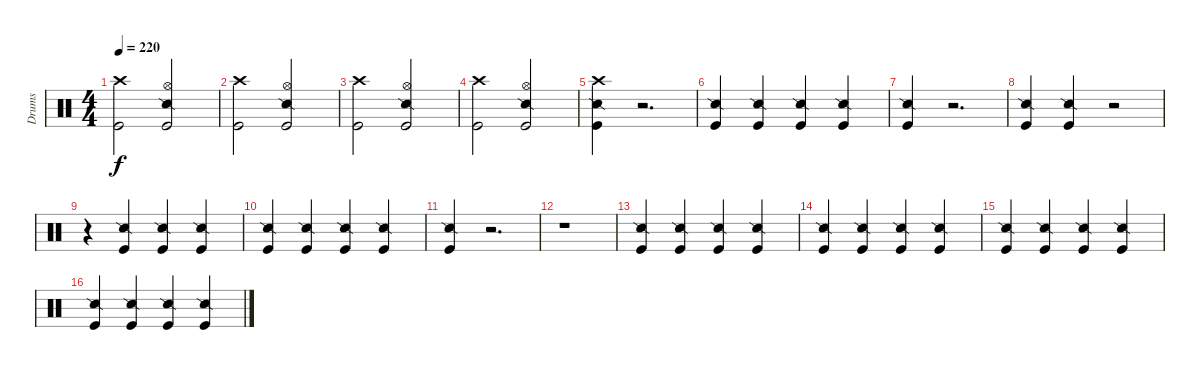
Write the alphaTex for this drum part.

\track ("Drums" "Drums") {instrument percussion}
\staff {score}
\articulation defaults
\ts (4 4)
\tempo 220
\clef neutral
\ks c
("Crash high (hit)" "Kick (hit)").2{dy f} ("Hi-Hat (open)" "Snare (side stick) 2" "Kick (hit)").2 |
("Crash high (hit)" "Kick (hit)").2 ("Hi-Hat (open)" "Snare (side stick) 2" "Kick (hit)").2 |
("Crash high (hit)" "Kick (hit)").2 ("Hi-Hat (open)" "Snare (side stick) 2" "Kick (hit)").2 |
("Crash high (hit)" "Kick (hit)").2 ("Hi-Hat (open)" "Snare (side stick) 2" "Kick (hit)").2 |
("Crash high (hit)" "Snare (side stick) 2" "Kick (hit)").4 r.2{d} |
("Snare (side stick) 2" "Kick (hit)").4 ("Snare (side stick) 2" "Kick (hit)").4 ("Kick (hit)" "Snare (side stick) 2").4 ("Kick (hit)" "Snare (side stick) 2").4 |
("Snare (side stick) 2" "Kick (hit)").4 r.2{d} |
("Snare (side stick) 2" "Kick (hit)").4 ("Snare (side stick) 2" "Kick (hit)").4 r.2 |
r.4 ("Snare (side stick) 2" "Kick (hit)").4 ("Snare (side stick) 2" "Kick (hit)").4 ("Kick (hit)" "Snare (side stick) 2").4 |
("Kick (hit)" "Snare (side stick) 2").4 ("Kick (hit)" "Snare (side stick) 2").4 ("Kick (hit)" "Snare (side stick) 2").4 ("Kick (hit)" "Snare (side stick) 2").4 |
("Kick (hit)" "Snare (side stick) 2").4 r.2{d} |
r.1 |
("Snare (side stick) 2" "Kick (hit)").4 ("Snare (side stick) 2" "Kick (hit)").4 ("Snare (side stick) 2" "Kick (hit)").4 ("Snare (side stick) 2" "Kick (hit)").4 |
("Snare (side stick) 2" "Kick (hit)").4 ("Snare (side stick) 2" "Kick (hit)").4 ("Snare (side stick) 2" "Kick (hit)").4 ("Snare (side stick) 2" "Kick (hit)").4 |
("Snare (side stick) 2" "Kick (hit)").4 ("Snare (side stick) 2" "Kick (hit)").4 ("Snare (side stick) 2" "Kick (hit)").4 ("Snare (side stick) 2" "Kick (hit)").4 |
("Snare (side stick) 2" "Kick (hit)").4 ("Snare (side stick) 2" "Kick (hit)").4 ("Snare (side stick) 2" "Kick (hit)").4 ("Snare (side stick) 2" "Kick (hit)").4
